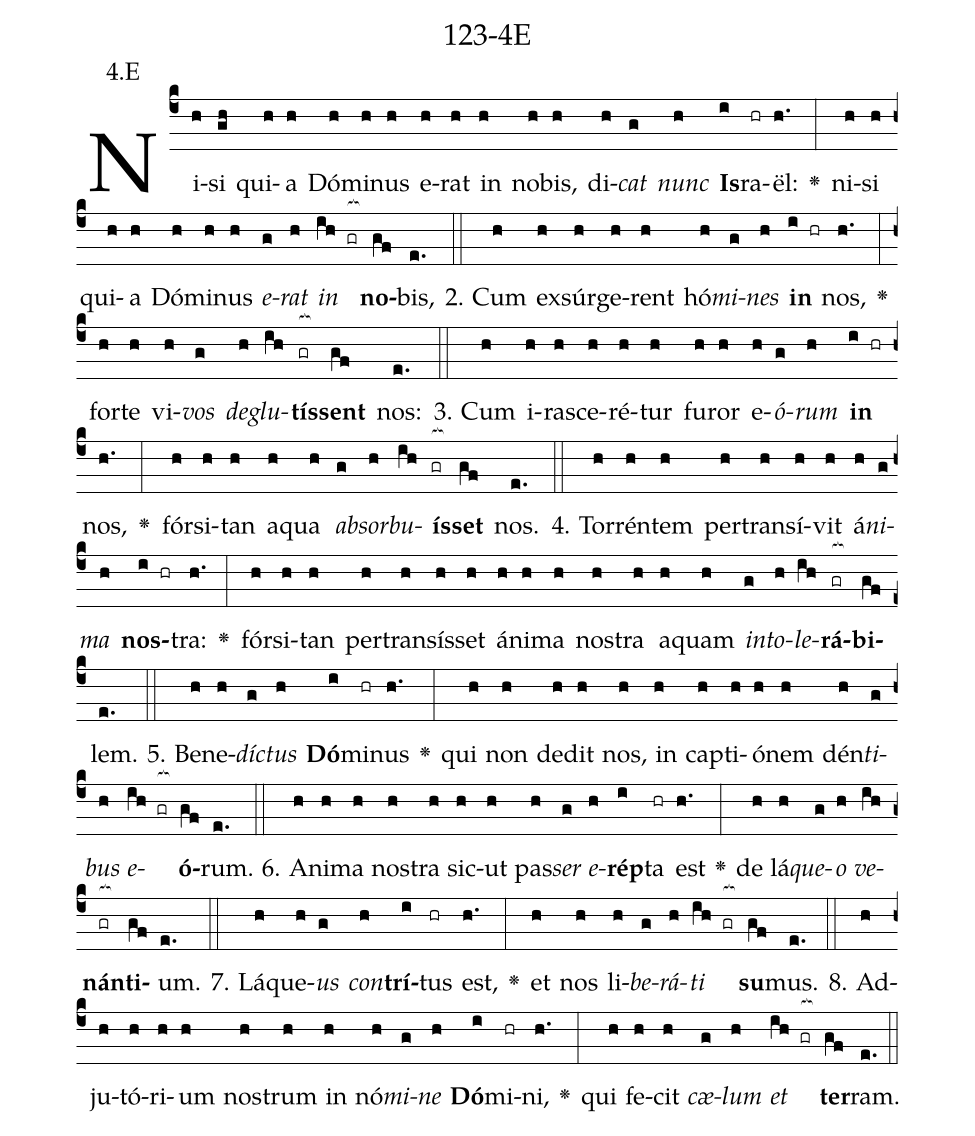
name: 123-4E;
annotation: 4.E;
%%
(c4)Ni(h)si(gh) qui(h)a(h) Dó(h)mi(h)nus(h) e(h)rat(h) in(h) no(h)bis,(h) di(h)<i>cat</i>(g) <i>nunc</i>(h) <b>Is</b>(i)ra(hr)ël:(h.) <v>\greheightstar</v>(:) ni(h)si(h) qui(h)a(h) Dó(h)mi(h)nus(h) <i>e</i>(g)<i>rat</i>(h) <i>in</i>(ih gr[ocb:1{]) <b>no</b>(gf[ocb:0}])bis,(e.) (::)
2. Cum(h) ex(h)súr(h)ge(h)rent(h) hó(h)<i>mi</i>(g)<i>nes</i>(h) <b>in</b>(i hr) nos,(h.) <v>\greheightstar</v>(:) for(h)te(h) vi(h)<i>vos</i>(g) <i>de</i>(h)<i>glu</i>(ih)<b>tís</b>(gr[ocb:1{])<b>sent</b>(gf[ocb:0}]) nos:(e.) (::)
3. Cum(h) i(h)ra(h)sce(h)ré(h)tur(h) fu(h)ror(h) e(h)<i>ó</i>(g)<i>rum</i>(h) <b>in</b>(i hr) nos,(h.) <v>\greheightstar</v>(:) fór(h)si(h)tan(h) a(h)qua(h) <i>ab</i>(g)<i>sor</i>(h)<i>bu</i>(ih)<b>ís</b>(gr[ocb:1{])<b>set</b>(gf[ocb:0}]) nos.(e.) (::)
4. Tor(h)rén(h)tem(h) per(h)trans(h)í(h)vit(h) á(h)<i>ni</i>(g)<i>ma</i>(h) <b>nos</b>(i hr)tra:(h.) <v>\greheightstar</v>(:) fór(h)si(h)tan(h) per(h)trans(h)ís(h)set(h) á(h)ni(h)ma(h) nos(h)tra(h) a(h)quam(h) <i>in</i>(g)<i>to</i>(h)<i>le</i>(ih)<b>rá</b>(gr[ocb:1{])<b>bi</b>(gf[ocb:0}])lem.(e.) (::)
5. Be(h)ne(h)<i>díc</i>(g)<i>tus</i>(h) <b>Dó</b>(i)mi(hr)nus(h.) <v>\greheightstar</v>(:) qui(h) non(h) de(h)dit(h) nos,(h) in(h) cap(h)ti(h)ó(h)nem(h) dén(h)<i>ti</i>(g)<i>bus</i>(h) <i>e</i>(ih gr[ocb:1{])<b>ó</b>(gf[ocb:0}])rum.(e.) (::)
6. A(h)ni(h)ma(h) nos(h)tra(h) sic(h)ut(h) pas(h)<i>ser</i>(g) <i>e</i>(h)<b>rép</b>(i)ta(hr) est(h.) <v>\greheightstar</v>(:) de(h) lá(h)<i>que</i>(g)<i>o</i>(h) <i>ve</i>(ih)<b>nán</b>(gr[ocb:1{])<b>ti</b>(gf[ocb:0}])um.(e.) (::)
7. Lá(h)que(h)<i>us</i>(g) <i>con</i>(h)<b>trí</b>(i)tus(hr) est,(h.) <v>\greheightstar</v>(:) et(h) nos(h) li(h)<i>be</i>(g)<i>rá</i>(h)<i>ti</i>(ih gr[ocb:1{]) <b>su</b>(gf[ocb:0}])mus.(e.) (::)
8. Ad(h)ju(h)tó(h)ri(h)um(h) nos(h)trum(h) in(h) nó(h)<i>mi</i>(g)<i>ne</i>(h) <b>Dó</b>(i)mi(hr)ni,(h.) <v>\greheightstar</v>(:) qui(h) fe(h)cit(h) <i>cæ</i>(g)<i>lum</i>(h) <i>et</i>(ih gr[ocb:1{]) <b>ter</b>(gf[ocb:0}])ram.(e.) (::)
